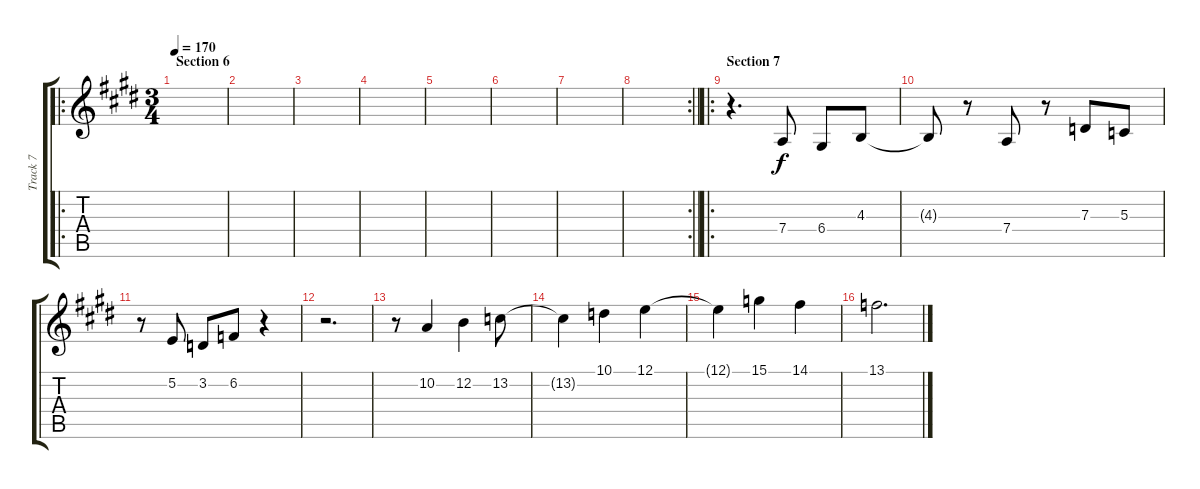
\track ("Track 7" "Track 7") {instrument sitar}
\staff {score tabs}
\tuning (E4 B3 G3 D3 A2 E2) {hide}
\ro
\ts (3 4)
\section ("" "Section 6")
\tempo 170
\clef g2
\ks e
|
|
|
|
|
|
|
\rc 2
\barLineRight lightlight
|
\ro
\section ("" "Section 7")
r.4{d} 7.4.8 6.4.8 4.3.8 |
4.3{t}.8 r.8 7.4.8 r.8 7.3.8 5.3.8 |
r.8 5.2.8 3.2.8 6.2.8 r.4 |
r.2{d} |
r.8 10.2.4 12.2.4 13.2.8 |
13.2{t}.4 10.1.4 12.1.4 |
12.1{t}.4 15.1.4 14.1.4 |
13.1.2{d}
